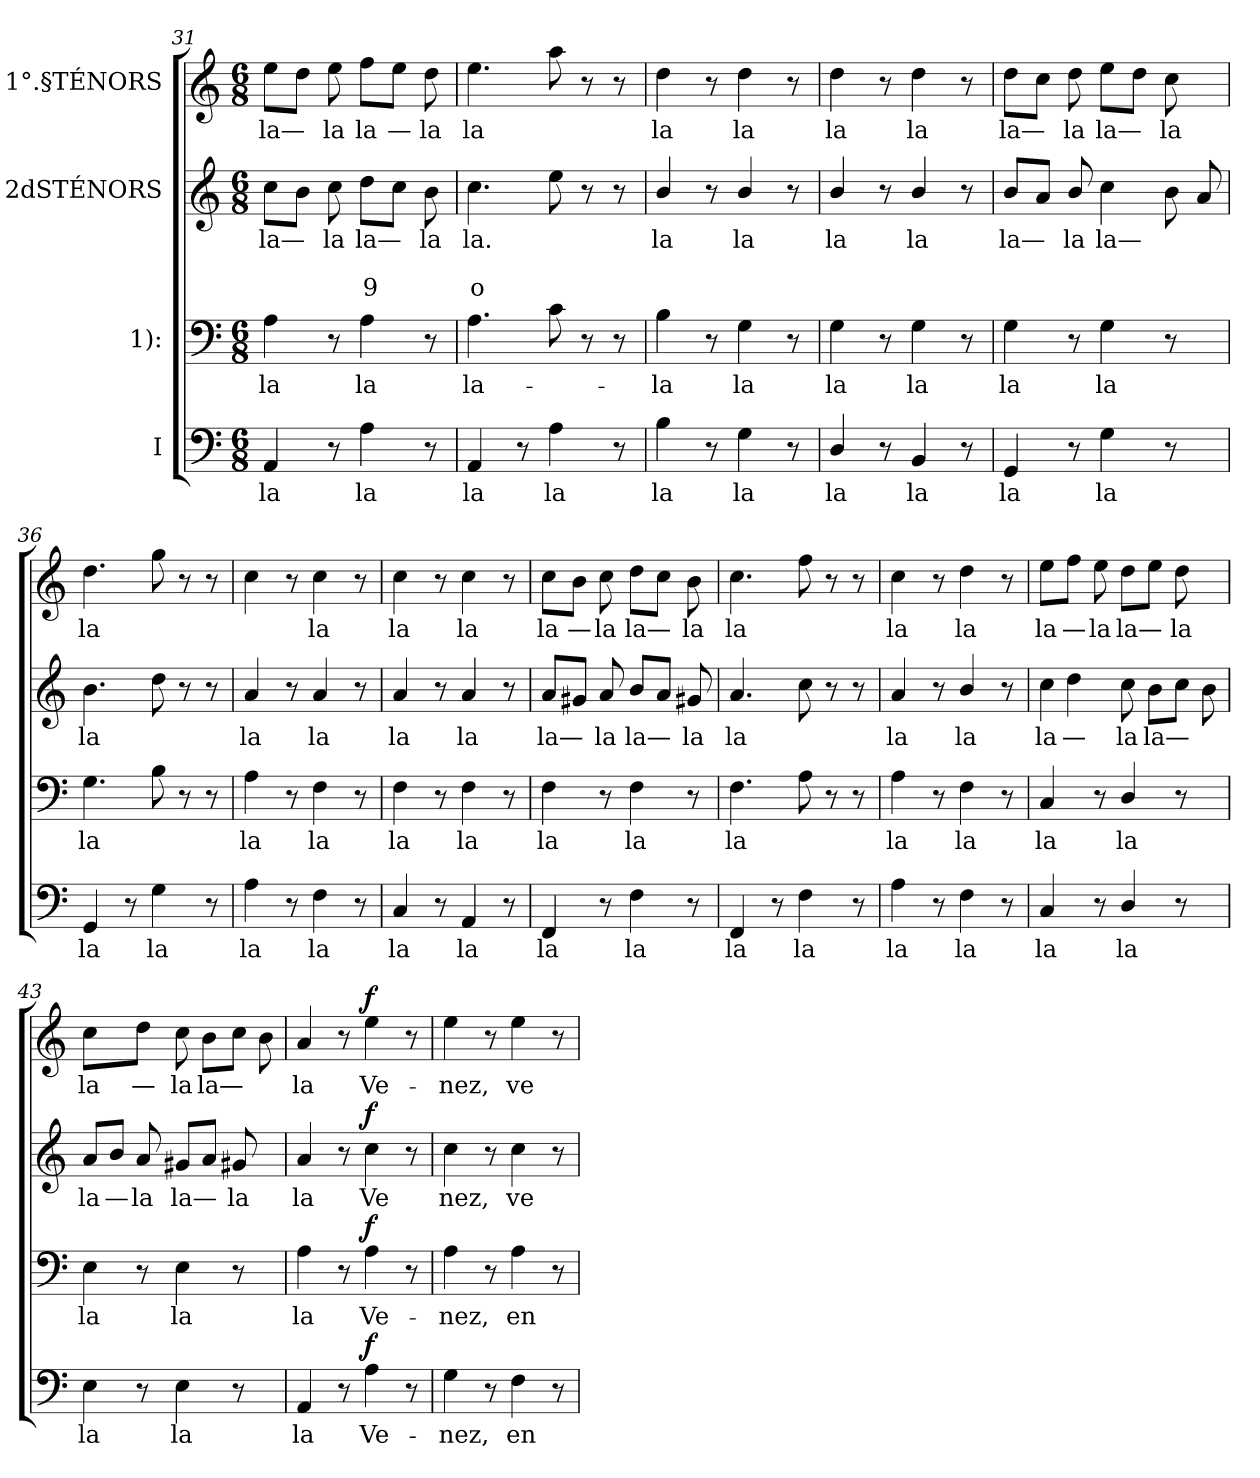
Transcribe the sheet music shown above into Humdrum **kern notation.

**kern	**text	**dynam	**kern	**text	**dynam	**kern	**text	**text	**text	**dynam	**kern	**text	**dynam
*part4	*part4	*part4	*part3	*part3	*part3	*part2	*part2	*part2	*part2	*part2	*part1	*part1	*part1
*staff4	*staff4	*staff4	*staff3	*staff3	*staff3	*staff2	*staff2	*staff2	*staff2	*staff2	*staff1	*staff1	*staff1
*I"I	*	*	*I"1):	*	*	*I"2dSTÉNORS	*	*	*	*	*I"1°.§TÉNORS	*	*
*clefF4	*	*	*clefF4	*	*	*clefG2	*	*	*	*	*clefG2	*	*
*k[]	*	*	*k[]	*	*	*k[]	*	*	*	*	*k[]	*	*
*M6/8	*	*	*M6/8	*	*	*M6/8	*	*	*	*	*M6/8	*	*
=31	=31	=31	=31	=31	=31	=31	=31	=31	=31	=31	=31	=31	=31
4AAi/	la	.	4Ai\	la	.	8cci\L	la—	.	.	.	8eei\L	la—	.
.	.	.	.	.	.	8bi\J	.	.	.	.	8ddi\J	.	.
8r	.	.	8r	.	.	8cci\	la	.	.	.	8eei\	la	.
4Ai\	la	.	4Ai\	la	.	8ddi\L	la—	.	9	.	8ffi\L	la	.
.	.	.	.	.	.	8cci\J	.	.	.	.	8eei\J	—	.
8r	.	.	8r	.	.	8bi\	la	.	.	.	8ddi\	la	.
=32	=32	=32	=32	=32	=32	=32	=32	=32	=32	=32	=32	=32	=32
4AAi/	la	.	4.Ai\	la-	.	4.cci\	la.	.	o	.	4.eei\	la	.
8r	.	.	.	.	.	.	.	.	.	.	.	.	.
4Ai\	la	.	8ci\	.	.	8eei\	.	.	.	.	8aai\	.	.
.	.	.	8r	.	.	8r	.	.	.	.	8r	.	.
8r	.	.	8r	.	.	8r	.	.	.	.	8r	.	.
!!LO:PB:g=z
=33	=33	=33	=33	=33	=33	=33	=33	=33	=33	=33	=33	=33	=33
4Bi\	la	.	4Bi\	la	.	4bi/	la	.	.	.	4ddi\	la	.
8r	.	.	8r	.	.	8r	.	.	.	.	8r	.	.
4Gi\	la	.	4Gi\	la	.	4bi/	la	.	.	.	4ddi\	la	.
8r	.	.	8r	.	.	8r	.	.	.	.	8r	.	.
=34	=34	=34	=34	=34	=34	=34	=34	=34	=34	=34	=34	=34	=34
4Di/	la	.	4Gi\	la	.	4bi/	la	.	.	.	4ddi\	la	.
8r	.	.	8r	.	.	8r	.	.	.	.	8r	.	.
4BBi/	la	.	4Gi\	la	.	4bi/	la	.	.	.	4ddi\	la	.
8r	.	.	8r	.	.	8r	.	.	.	.	8r	.	.
=35	=35	=35	=35	=35	=35	=35	=35	=35	=35	=35	=35	=35	=35
4GGi/	la	.	4Gi\	la	.	8bi/L	la—	.	.	.	8ddi\L	la—	.
.	.	.	.	.	.	8ai/J	.	.	.	.	8cci\J	.	.
8r	.	.	8r	.	.	8bi/	la	.	.	.	8ddi\	la	.
4Gi\	la	.	4Gi\	la	.	4cci\	la—	.	.	.	8eei\L	la—	.
.	.	.	.	.	.	.	.	.	.	.	8ddi\J	.	.
8r	.	.	8r	.	.	8bi\	.	.	.	.	8cci\	la	.
8ryy	.	.	8ryy	.	.	8aj/	.	.	.	.	8ryy	.	.
=36	=36	=36	=36	=36	=36	=36	=36	=36	=36	=36	=36	=36	=36
4GGi/	la	.	4.Gi\	la	.	4.bi\	la	.	.	.	4.ddi\	la	.
8r	.	.	.	.	.	.	.	.	.	.	.	.	.
4Gi\	la	.	8Bi\	.	.	8ddi\	.	.	.	.	8ggi\	.	.
.	.	.	8r	.	.	8r	.	.	.	.	8r	.	.
8r	.	.	8r	.	.	8r	.	.	.	.	8r	.	.
=37	=37	=37	=37	=37	=37	=37	=37	=37	=37	=37	=37	=37	=37
4Ai\	la	.	4Ai\	la	.	4ai/	la	.	.	.	4cci\	.	.
8r	.	.	8r	.	.	8r	.	.	.	.	8r	.	.
4Fi\	la	.	4Fi\	la	.	4ai/	la	.	.	.	4cci\	la	.
8r	.	.	8r	.	.	8r	.	.	.	.	8r	.	.
!!LO:LB:g=z
=38	=38	=38	=38	=38	=38	=38	=38	=38	=38	=38	=38	=38	=38
4Ci/	la	.	4Fi\	la	.	4ai/	la	.	.	.	4cci\	la	.
8r	.	.	8r	.	.	8r	.	.	.	.	8r	.	.
4AAi/	la	.	4Fi\	la	.	4ai/	la	.	.	.	4cci\	la	.
8r	.	.	8r	.	.	8r	.	.	.	.	8r	.	.
=39	=39	=39	=39	=39	=39	=39	=39	=39	=39	=39	=39	=39	=39
4FFi/	la	.	4Fi\	la	.	8ai/L	la—	.	.	.	8cci\L	la	.
.	.	.	.	.	.	8g#Xi/J	.	.	.	.	8bi\J	—	.
8r	.	.	8r	.	.	8ai/	la	.	.	.	8cci\	la	.
4Fi\	la	.	4Fi\	la	.	8bi/L	la—	.	.	.	8ddi\L	la—	.
.	.	.	.	.	.	8ai/J	.	.	.	.	8cci\J	.	.
8r	.	.	8r	.	.	8g#Xi/	la	.	.	.	8bi\	la	.
=40	=40	=40	=40	=40	=40	=40	=40	=40	=40	=40	=40	=40	=40
4FFi/	la	.	4.Fi\	la	.	4.ai/	la	.	.	.	4.cci\	la	.
8r	.	.	.	.	.	.	.	.	.	.	.	.	.
4Fi\	la	.	8Ai\	.	.	8cci\	.	.	.	.	8ffi\	.	.
.	.	.	8r	.	.	8r	.	.	.	.	8r	.	.
8r	.	.	8r	.	.	8r	.	.	.	.	8r	.	.
=41	=41	=41	=41	=41	=41	=41	=41	=41	=41	=41	=41	=41	=41
4Ai\	la	.	4Ai\	la	.	4ai/	la	.	.	.	4cci\	la	.
8r	.	.	8r	.	.	8r	.	.	.	.	8r	.	.
4Fi\	la	.	4Fi\	la	.	4bi/	la	.	.	.	4ddi\	la	.
8r	.	.	8r	.	.	8r	.	.	.	.	8r	.	.
=42	=42	=42	=42	=42	=42	=42	=42	=42	=42	=42	=42	=42	=42
4Ci/	la	.	4Ci/	la	.	8cci\J	la	.	.	.	8eei\L	la	.
.	.	.	.	.	.	4ddi\	—	.	.	.	8ffi\J	—	.
8r	.	.	8r	.	.	.	.	.	.	.	8eei\	la	.
4Di/	la	.	4Di/	la	.	8cci\	la	.	.	.	8ddi\L	la—	.
.	.	.	.	.	.	8bi\L	la—	.	.	.	8eei\J	.	.
8r	.	.	8r	.	.	8cci\J	.	.	.	.	8ddi\	la	.
8ryy	.	.	8ryy	.	.	8bj\	.	.	.	.	8ryy	.	.
!!LO:LB:g=z
=43	=43	=43	=43	=43	=43	=43	=43	=43	=43	=43	=43	=43	=43
4Ei\	la	.	4Ei\	la	.	8ai/L	la	.	.	.	4cci\	la	.
.	.	.	.	.	.	8bi/J	—	.	.	.	.	.	.
8r	.	.	8r	.	.	8ai/	la	.	.	.	8ddi\J	—	.
4Ei\	la	.	4Ei\	la	.	8g#Xi/L	la—	.	.	.	8cci\	la	.
.	.	.	.	.	.	8ai/J	.	.	.	.	8bi\L	la—	.
8r	.	.	8r	.	.	8g#Xi/	la	.	.	.	8cci\J	.	.
8ryy	.	.	8ryy	.	.	8ryy	.	.	.	.	8bj\	.	.
=44	=44	=44	=44	=44	=44	=44	=44	=44	=44	=44	=44	=44	=44
4AAi/	la	.	4Ai\	la	.	4ai/	la	.	.	.	4ai/	la	.
8r	.	.	8r	.	.	8r	.	.	.	.	8r	.	.
!	!	!LO:DY:a	!	!	!LO:DY:a	!	!	!	!	!LO:DY:a	!	!	!LO:DY:a
4Ai\	Ve-	f	4Ai\	Ve-	f	4cci\	Ve	.	.	f	4eei\	Ve-	f
8r	.	.	8r	.	.	8r	.	.	.	.	8r	.	.
=45	=45	=45	=45	=45	=45	=45	=45	=45	=45	=45	=45	=45	=45
4Gi\	nez,	.	4Ai\	nez,	.	4cci\	nez,	.	.	.	4eei\	nez,	.
8r	.	.	8r	.	.	8r	.	.	.	.	8r	.	.
4Fi\	en-	.	4Ai\	en-	.	4cci\	ve-	.	.	.	4eei\	ve-	.
8r	.	.	8r	.	.	8r	.	.	.	.	8r	.	.
=	=	=	=	=	=	=	=	=	=	=	=	=	=
*-	*-	*-	*-	*-	*-	*-	*-	*-	*-	*-	*-	*-	*-
